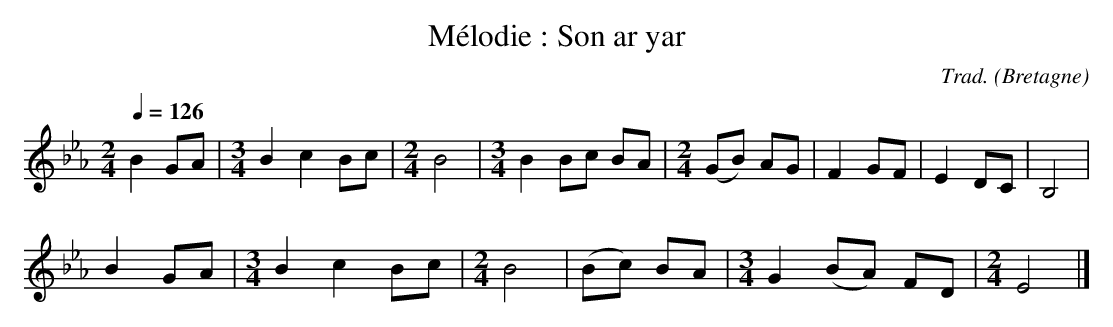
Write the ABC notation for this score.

X:1
T:Mélodie : Son ar yar
C:Trad.
O:Bretagne
M:2/4
L:1/8
Q:1/4=126
K:Eb
B2 GA | [M:3/4] B2 c2 Bc |[M:2/4] B4 |[M:3/4] B2 Bc BA | [M:2/4] (GB) AG | F2 GF | E2 DC | B,4 |
B2 GA |[M:3/4] B2 c2 Bc | [M:2/4] B4 | (Bc) BA |[M:3/4] G2 (BA) FD |[M:2/4] E4 |]
